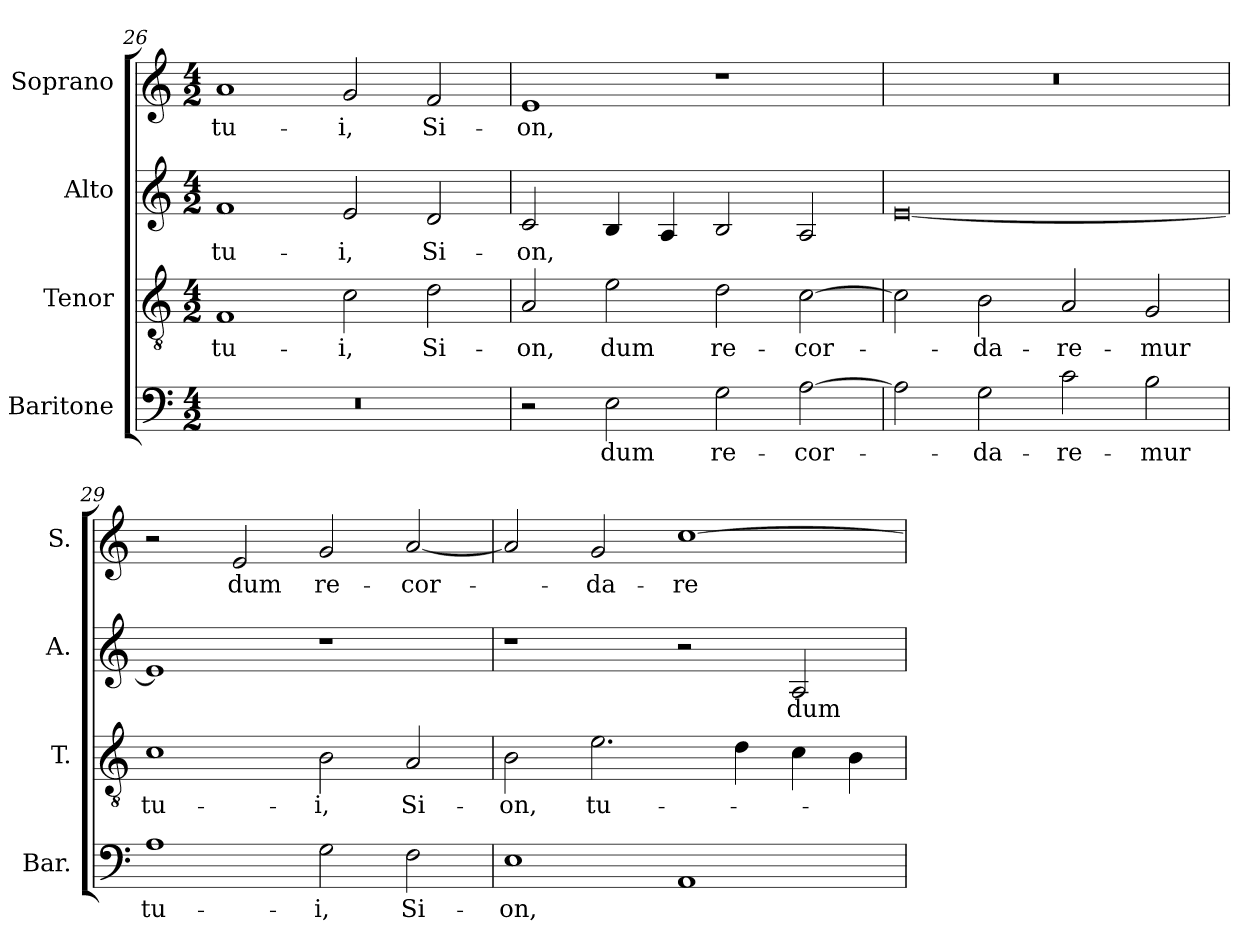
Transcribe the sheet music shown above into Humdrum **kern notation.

**kern	**text	**kern	**text	**kern	**text	**kern	**text
*part4	*part4	*part3	*part3	*part2	*part2	*part1	*part1
*staff4	*staff4	*staff3	*staff3	*staff2	*staff2	*staff1	*staff1
*I"Baritone	*	*I"Tenor	*	*I"Alto	*	*I"Soprano	*
*I'Bar.	*	*I'T.	*	*I'A.	*	*I'S.	*
*clefF4	*	*clefGv2	*	*clefG2	*	*clefG2	*
*	*	*ITrd7c12	*	*	*	*	*
*k[]	*	*k[]	*	*k[]	*	*k[]	*
*C:	*	*C:	*	*C:	*	*C:	*
*M4/2	*	*M4/2	*	*M4/2	*	*M4/2	*
=26	=26	=26	=26	=26	=26	=26	=26
!LO:N:vis=1	!	!	!	!	!	!	!
!	!	!	!LO:LY:b:color=#000000	!	!	!	!
!	!	!	!	!	!LO:LY:b:color=#000000	!	!
!	!	!	!	!	!	!	!LO:LY:b:color=#000000
0r	.	1FFi	tu-	1fi	tu-	1ai	tu-
!	!	!	!LO:LY:b:color=#000000	!	!	!	!
!	!	!	!	!	!LO:LY:b:color=#000000	!	!
!	!	!	!	!	!	!	!LO:LY:b:color=#000000
.	.	2Ci\	-i,	2ei/	-i,	2gi/	-i,
!	!	!	!LO:LY:b:color=#000000	!	!	!	!
!	!	!	!	!	!LO:LY:b:color=#000000	!	!
!	!	!	!	!	!	!	!LO:LY:b:color=#000000
.	.	2Di\	Si-	2di/	Si-	2fi/	Si-
=27	=27	=27	=27	=27	=27	=27	=27
!	!	!	!LO:LY:b:color=#000000	!	!	!	!
!	!	!	!	!	!LO:LY:b:color=#000000	!	!
!	!	!	!	!	!	!	!LO:LY:b:color=#000000
2r	.	2AAi/	-on,	2ci/	-on,	1ei	-on,
!	!LO:LY:b:color=#000000	!	!	!	!	!	!
!	!	!	!LO:LY:b:color=#000000	!	!	!	!
2Ei\	dum	2Ei\	dum	4Bi/	.	.	.
.	.	.	.	4Ai/	.	.	.
!	!LO:LY:b:color=#000000	!	!	!	!	!	!
!	!	!	!LO:LY:b:color=#000000	!	!	!	!
2Gi\	re-	2Di\	re-	2Bi/	.	1r	.
!	!LO:LY:b:color=#000000	!	!	!	!	!	!
!	!	!	!LO:LY:b:color=#000000	!	!	!	!
[2Ai\	-cor-	[2Ci\	-cor-	2Ai/	.	.	.
=28	=28	=28	=28	=28	=28	=28	=28
!	!	!	!	!	!	!LO:N:vis=1	!
2Ai\]	.	2Ci\]	.	[0ei	.	0r	.
!	!LO:LY:b:color=#000000	!	!	!	!	!	!
!	!	!	!LO:LY:b:color=#000000	!	!	!	!
2Gi\	-da-	2BBi\	-da-	.	.	.	.
!	!LO:LY:b:color=#000000	!	!	!	!	!	!
!	!	!	!LO:LY:b:color=#000000	!	!	!	!
2ci\	-re-	2AAi/	-re-	.	.	.	.
!	!LO:LY:b:color=#000000	!	!	!	!	!	!
!	!	!	!LO:LY:b:color=#000000	!	!	!	!
2Bi\	-mur	2GGi/	-mur	.	.	.	.
=29	=29	=29	=29	=29	=29	=29	=29
!	!LO:LY:b:color=#000000	!	!	!	!	!	!
!	!	!	!LO:LY:b:color=#000000	!	!	!	!
1Ai	tu-	1Ci	tu-	1ei]	.	2r	.
!	!	!	!	!	!	!	!LO:LY:b:color=#000000
.	.	.	.	.	.	2ei/	dum
!	!LO:LY:b:color=#000000	!	!	!	!	!	!
!	!	!	!LO:LY:b:color=#000000	!	!	!	!
!	!	!	!	!	!	!	!LO:LY:b:color=#000000
2Gi\	-i,	2BBi\	-i,	1r	.	2gi/	re-
!	!LO:LY:b:color=#000000	!	!	!	!	!	!
!	!	!	!LO:LY:b:color=#000000	!	!	!	!
!	!	!	!	!	!	!	!LO:LY:b:color=#000000
2Fi\	Si-	2AAi/	Si-	.	.	[2ai/	-cor-
=30	=30	=30	=30	=30	=30	=30	=30
!	!LO:LY:b:color=#000000	!	!	!	!	!	!
!	!	!	!LO:LY:b:color=#000000	!	!	!	!
1Ei	-on,	2BBi\	-on,	1r	.	2ai/]	.
!	!	!	!LO:LY:b:color=#000000	!	!	!	!
!	!	!	!	!	!	!	!LO:LY:b:color=#000000
.	.	2.Ei\	tu-	.	.	2gi/	-da-
!	!	!	!	!	!	!	!LO:LY:b:color=#000000
1AAi	.	.	.	2r	.	[1cci	-re-
.	.	4Di\	.	.	.	.	.
!	!	!	!	!	!LO:LY:b:color=#000000	!	!
.	.	4Ci\	.	2Ai/	dum	.	.
.	.	4BBi\	.	.	.	.	.
=	=	=	=	=	=	=	=
*-	*-	*-	*-	*-	*-	*-	*-
